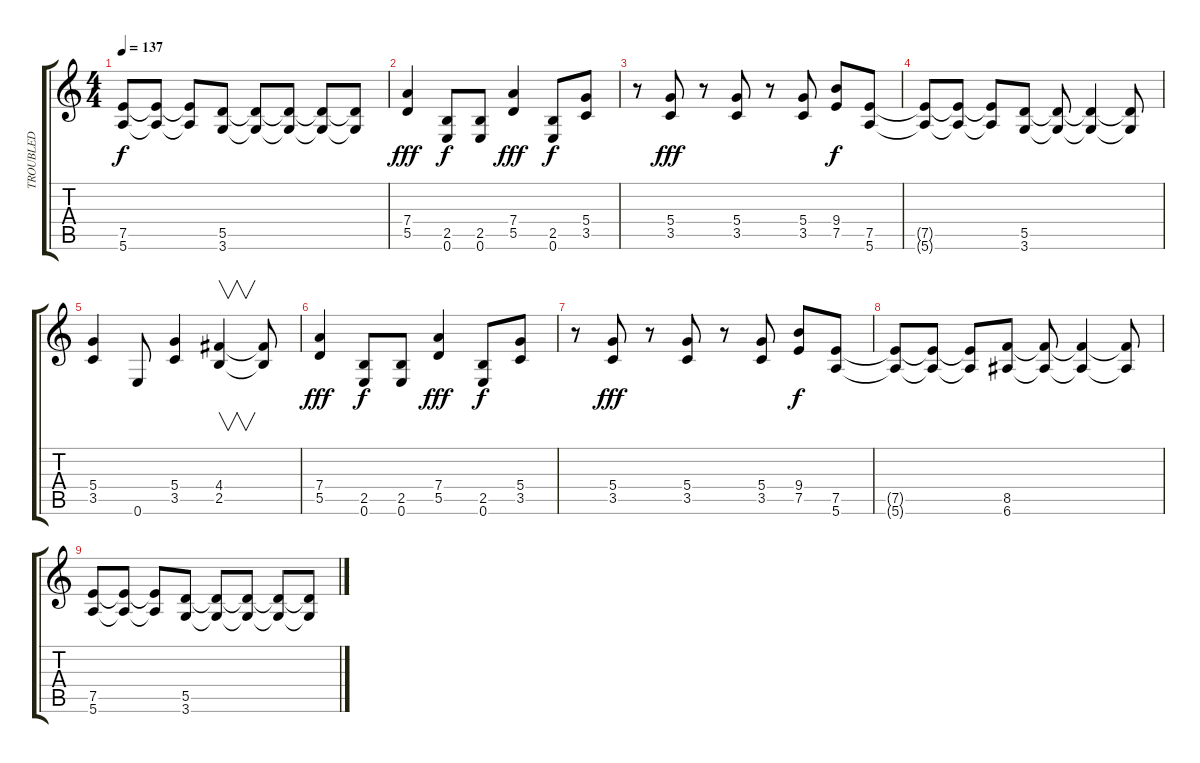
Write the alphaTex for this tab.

\track ("TROUBLED" "TROUBLED") {instrument electricbassfinger}
\staff {score tabs}
\tuning (E4 B3 G3 D3 A2 E2) {hide}
\ts (4 4)
\tempo 137
\clef g2
\ks c
(7.5 5.6).8{dy f} (7.5{t} 5.6{t}).8 (7.5{t} 5.6{t}).8 (5.5 3.6).8 (5.5{t} 3.6{t}).8 (5.5{t} 3.6{t}).8 (5.5{t} 3.6{t}).8 (5.5{t} 3.6{t}).8 |
(7.4 5.5).4{dy fff} (2.5 0.6).8{dy f} (2.5 0.6).8 (7.4 5.5).4{dy fff} (2.5 0.6).8{dy f} (5.4 3.5).8 |
r.8 (5.4 3.5).8{dy fff} r.8 (5.4 3.5).8 r.8 (5.4 3.5).8 (9.4 7.5).8{dy f} (7.5 5.6).8 |
(7.5{t} 5.6{t}).8 (7.5{t} 5.6{t}).8 (7.5{t} 5.6{t}).8 (5.5 3.6).8 (5.5{t} 3.6{t}).8 (5.5{t} 3.6{t}).4 (5.5{t} 3.6{t}).8 |
(5.4 3.5).4 0.6.8 (5.4 3.5).4 (4.4 2.5).4{v} (4.4{t} 2.5{t}).8 |
(7.4 5.5).4{dy fff} (2.5 0.6).8{dy f} (2.5 0.6).8 (7.4 5.5).4{dy fff} (2.5 0.6).8{dy f} (5.4 3.5).8 |
r.8 (5.4 3.5).8{dy fff} r.8 (5.4 3.5).8 r.8 (5.4 3.5).8 (9.4 7.5).8{dy f} (7.5 5.6).8 |
(7.5{t} 5.6{t}).8 (7.5{t} 5.6{t}).8 (7.5{t} 5.6{t}).8 (8.5 6.6).8 (8.5{t} 6.6{t}).8 (8.5{t} 6.6{t}).4 (8.5{t} 6.6{t}).8 |
(7.5 5.6).8 (7.5{t} 5.6{t}).8 (7.5{t} 5.6{t}).8 (5.5 3.6).8 (5.5{t} 3.6{t}).8 (5.5{t} 3.6{t}).8 (5.5{t} 3.6{t}).8 (5.5{t} 3.6{t}).8
